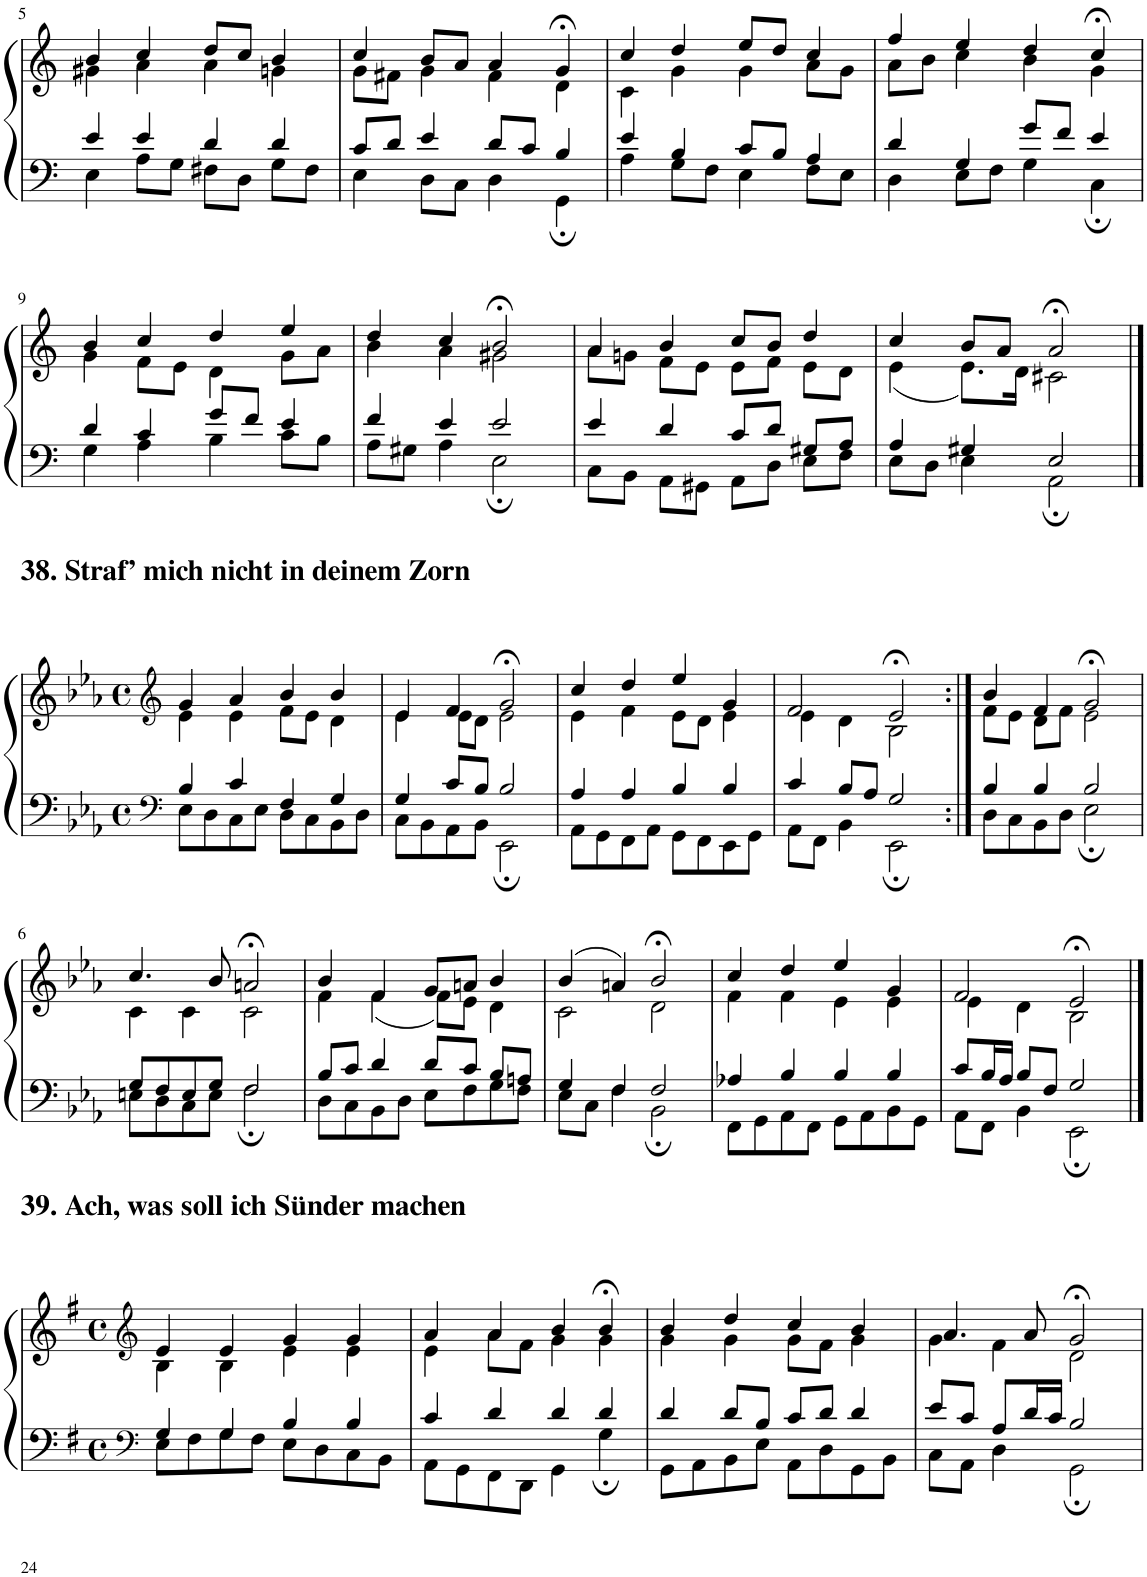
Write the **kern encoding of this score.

**kern	**kern
*part1	*part1
*staff2	*staff1
*I"Piano	*
*I'Pno	*
!!LO:PB:g=z
*clefF4	*clefG2
*k[]	*k[]
*M4/4	*M4/4
*met(c)	*met(c)
=5	=5
*^	*^
4e/	4E\	4b/	4g#X\
4e/	8A\L	4cc/	4a\
.	8G\J	.	.
4d/	8F#X\L	8dd/L	4a\
.	8D\J	8cc/J	.
4d/	8G\L	4b/	4gn\
.	8F#\J	.	.
=6	=6	=6	=6
8c/L	4E\	4cc/	8g\L
8d/J	.	.	8f#X\J
4e/	8D\L	8b/L	4g\
.	8C\J	8a/J	.
8d/L	4D\	4a/	4f#\
8c/J	.	.	.
4B/	4GG;\	4g;</	4d\
=7	=7	=7	=7
4e/	4A\	4cc/	4c\
4B/	8G\L	4dd/	4g\
.	8F\J	.	.
8c/L	4E\	8ee/L	4g\
8B/J	.	8dd/J	.
4A/	8F\L	4cc/	8a\L
.	8E\J	.	8g\J
=8	=8	=8	=8
4d/	4D\	4ff/	8a\L
.	.	.	8b\J
4G/	8E\L	4ee/	4cc\
.	8F\J	.	.
8g/L	4G\	4dd/	4b\
8f/J	.	.	.
4e/	4C;\	4cc;</	4g\
!!LO:LB:g=z	!!
=9	=9	=9	=9
4d/	4G\	4b/	4g\
4c/	4A\	4cc/	8f\L
.	.	.	8e\J
8g/L	4B\	4dd/	4d\
8f/J	.	.	.
4e/	8c\L	4ee/	8g\L
.	8B\J	.	8a\J
=10	=10	=10	=10
4f/	8A\L	4dd/	4b\
.	8G#X\J	.	.
4e/	4A\	4cc/	4a\
2e/	2E;\	2b;</	2g#X\
=11	=11	=11	=11
4e/	8C\L	4a/	8a\L
.	8BB\J	.	8gn\J
4d/	8AA\L	4b/	8f\L
.	8GG#X\J	.	8e\J
8c/L	8AA\L	8cc/L	8e\L
8d/J	8D\J	8b/J	8f\J
8G#X/L	8E\L	4dd/	8e\L
8A/J	8F\J	.	8d\J
=12	=12	=12	=12
4A/	8E\L	4cc/	(4e\
.	8D\J	.	.
4G#X/	4E\	8b/L	8.e\L)
.	.	8a/J	.
.	.	.	16d\Jk
2E/	2AA;\	2a;</	2c#X\
!!LO:LB:g=z	!!
==1	==1	==1	==1
*clefF4	*	*clefG2	*
*k[b-e-a-]	*	*k[b-e-a-]	*
*M4/4	*	*M4/4	*
*met(c)	*	*met(c)	*
4B-/	8E-\L	4g/	4e-\
.	8D\	.	.
4c/	8C\	4a-/	4e-\
.	8E-\J	.	.
4F/	8D\L	4b-/	8f\L
.	8C\	.	8e-\J
4G/	8BB-\	4b-/	4d\
.	8D\J	.	.
=2	=2	=2	=2
4G/	8C\L	4e-/	4e-\
.	8BB-\	.	.
8c/L	8AA-\	4f/	8e-\L
8B-/J	8BB-\J	.	8d\J
2B-/	2EE-;\	2g;</	2e-\
=3	=3	=3	=3
4A-/	8AA-\L	4cc/	4e-\
.	8GG\	.	.
4A-/	8FF\	4dd/	4f\
.	8AA-\J	.	.
4B-/	8GG\L	4ee-/	8e-\L
.	8FF\	.	8d\J
4B-/	8EE-\	4g/	4e-\
.	8GG\J	.	.
=4	=4	=4	=4
4c/	8AA-\L	2f/	4e-\
.	8FF\J	.	.
8B-/L	4BB-\	.	4d\
8A-/J	.	.	.
2G/	2EE-;\	2e-;</	2B-\
=5:|!	=5:|!	=5:|!	=5:|!
4B-/	8D\L	4b-/	8f\L
.	8C\	.	8e-\J
4B-/	8BB-\	4f/	8d\L
.	8D\J	.	8f\J
2B-/	2E-;\	2g;</	2e-\
!!LO:LB:g=z	!!
=6	=6	=6	=6
8G/L	8En\L	4.cc/	4c\
8F/	8D\	.	.
8E/	8C\	.	4c\
8G/J	8E\J	8b-/	.
2F/	2F;\	2an;</	2c\
=7	=7	=7	=7
8B-/L	8D\L	4b-/	4f\
8c/J	8C\	.	.
4d/	8BB-\	4f/	(4f\
.	8D\J	.	.
8d/L	8E-\L	8g/L	8f\L)
8c/J	8F\	8an/J	8e-\J
8B-/L	8G\	4b-/	4d\
8An/J	8F\J	.	.
=8	=8	=8	=8
4G/	8E-\L	(4b-/	2c\
.	8C\J	.	.
4F/	4F\	4an/)	.
2F/	2BB-;\	2b-;</	2d\
=9	=9	=9	=9
4A-X/	8FF\L	4cc/	4f\
.	8GG\	.	.
4B-/	8AA-\	4dd/	4f\
.	8FF\J	.	.
4B-/	8GG\L	4ee-/	4e-\
.	8AA-\	.	.
4B-/	8BB-\	4g/	4e-\
.	8GG\J	.	.
=10	=10	=10	=10
8c/L	8AA-\L	2f/	4e-\
16B-/L	8FF\J	.	.
16A-/JJ	.	.	.
8B-/L	4BB-\	.	4d\
8F/J	.	.	.
2G/	2EE-;\	2e-;</	2B-\
!!LO:LB:g=z	!!
==1	==1	==1	==1
*clefF4	*	*clefG2	*
*k[f#]	*	*k[f#]	*
*M4/4	*	*M4/4	*
*met(c)	*	*met(c)	*
4G/	8E\L	4e/	4B\
.	8F#\	.	.
4G/	8G\	4e/	4B\
.	8F#\J	.	.
4B/	8E\L	4g/	4e\
.	8D\	.	.
4B/	8C\	4g/	4e\
.	8BB\J	.	.
=2	=2	=2	=2
4c/	8AA\L	4a/	4e\
.	8GG\	.	.
4d/	8FF#\	4a/	8a\L
.	8DD\J	.	8f#\J
4d/	4GG\	4b/	4g\
4d/	4G;\	4b;</	4g\
=3	=3	=3	=3
4d/	8GG\L	4b/	4g\
.	8AA\	.	.
8d/L	8BB\	4dd/	4g\
8B/J	8E\J	.	.
8c/L	8AA\L	4cc/	8g\L
8d/J	8D\	.	8f#\J
4d/	8GG\	4b/	4g\
.	8BB\J	.	.
=4	=4	=4	=4
8e/L	8C\L	4.a/	4g\
8c/J	8AA\J	.	.
8A/L	4D\	.	4f#\
16d/L	.	8a/	.
16c/JJ	.	.	.
2B/	2GG;\	2g;</	2d\
*v	*v	*	*
*	*v	*v
=	=
*-	*-
